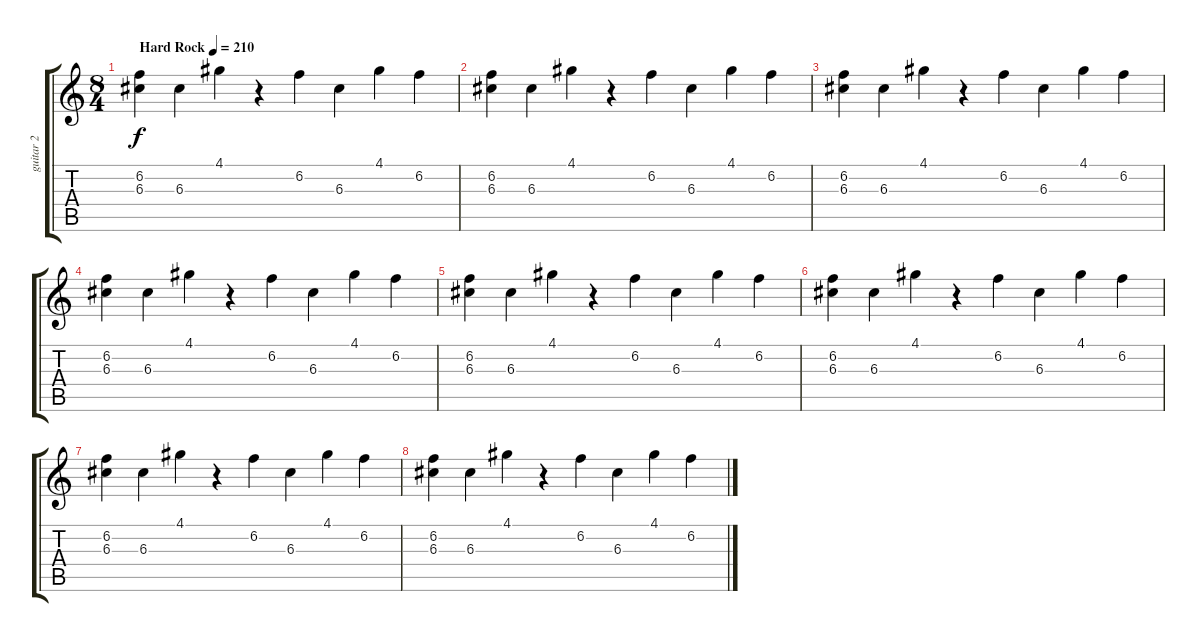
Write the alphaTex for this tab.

\track ("guitar 2" "guitar 2") {instrument overdrivenguitar}
\staff {score tabs}
\tuning (E4 B3 G3 D3 A2 D2) {hide}
\ts (8 4)
\tempo (210 "Hard Rock")
\clef g2
\ks c
(6.2 6.3).4{dy f instrument overdrivenguitar} 6.3.4 4.1.4 r.4 6.2.4 6.3.4 4.1.4 6.2.4 |
(6.2 6.3).4 6.3.4 4.1.4 r.4 6.2.4 6.3.4 4.1.4 6.2.4 |
(6.2 6.3).4 6.3.4 4.1.4 r.4 6.2.4 6.3.4 4.1.4 6.2.4 |
(6.2 6.3).4 6.3.4 4.1.4 r.4 6.2.4 6.3.4 4.1.4 6.2.4 |
(6.2 6.3).4 6.3.4 4.1.4 r.4 6.2.4 6.3.4 4.1.4 6.2.4 |
(6.2 6.3).4 6.3.4 4.1.4 r.4 6.2.4 6.3.4 4.1.4 6.2.4 |
(6.2 6.3).4 6.3.4 4.1.4 r.4 6.2.4 6.3.4 4.1.4 6.2.4 |
(6.2 6.3).4 6.3.4 4.1.4 r.4 6.2.4 6.3.4 4.1.4 6.2.4
